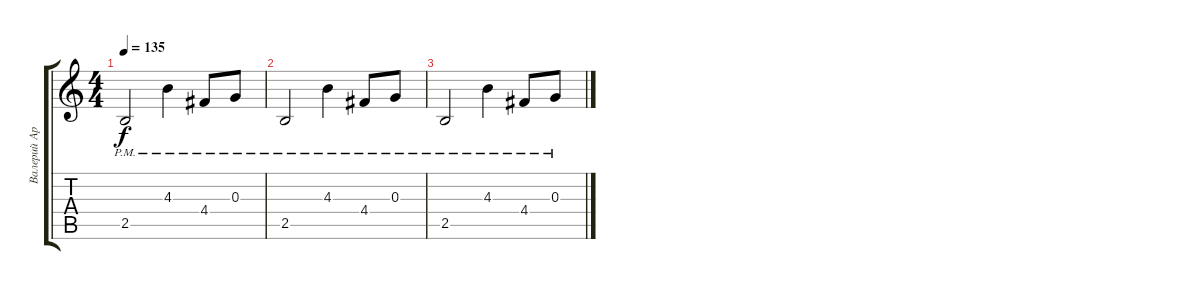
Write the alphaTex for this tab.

\track ("Валерий Аркадин (гитара запись)" "Валерий Ар") {instrument distortionguitar}
\staff {score tabs}
\tuning (E4 B3 G3 D3 A2 E2) {hide}
\ts (4 4)
\tempo 135
\clef g2
\ks c
2.5{pm}.2{dy f} 4.3{pm}.4 4.4{pm}.8 0.3{pm}.8 |
2.5{pm}.2 4.3{pm}.4 4.4{pm}.8 0.3{pm}.8 |
2.5{pm}.2 4.3{pm}.4 4.4{pm}.8 0.3{pm}.8
